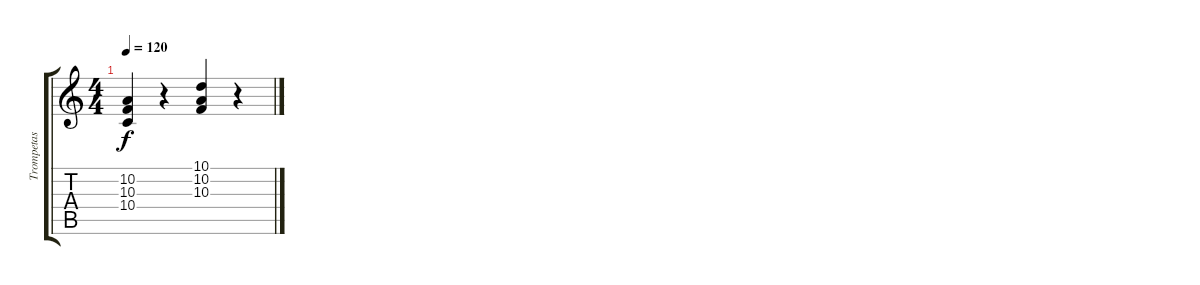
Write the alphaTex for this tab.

\track ("Trompetas" "Trompetas") {instrument brasssection}
\staff {score tabs}
\tuning (E4 B3 G3 D3 A2 E2) {hide}
\ts (4 4)
\tempo 120
\clef g2
\ks c
(10.2 10.3 10.4).4{dy f} r.4 (10.1 10.2 10.3).4 r.4
